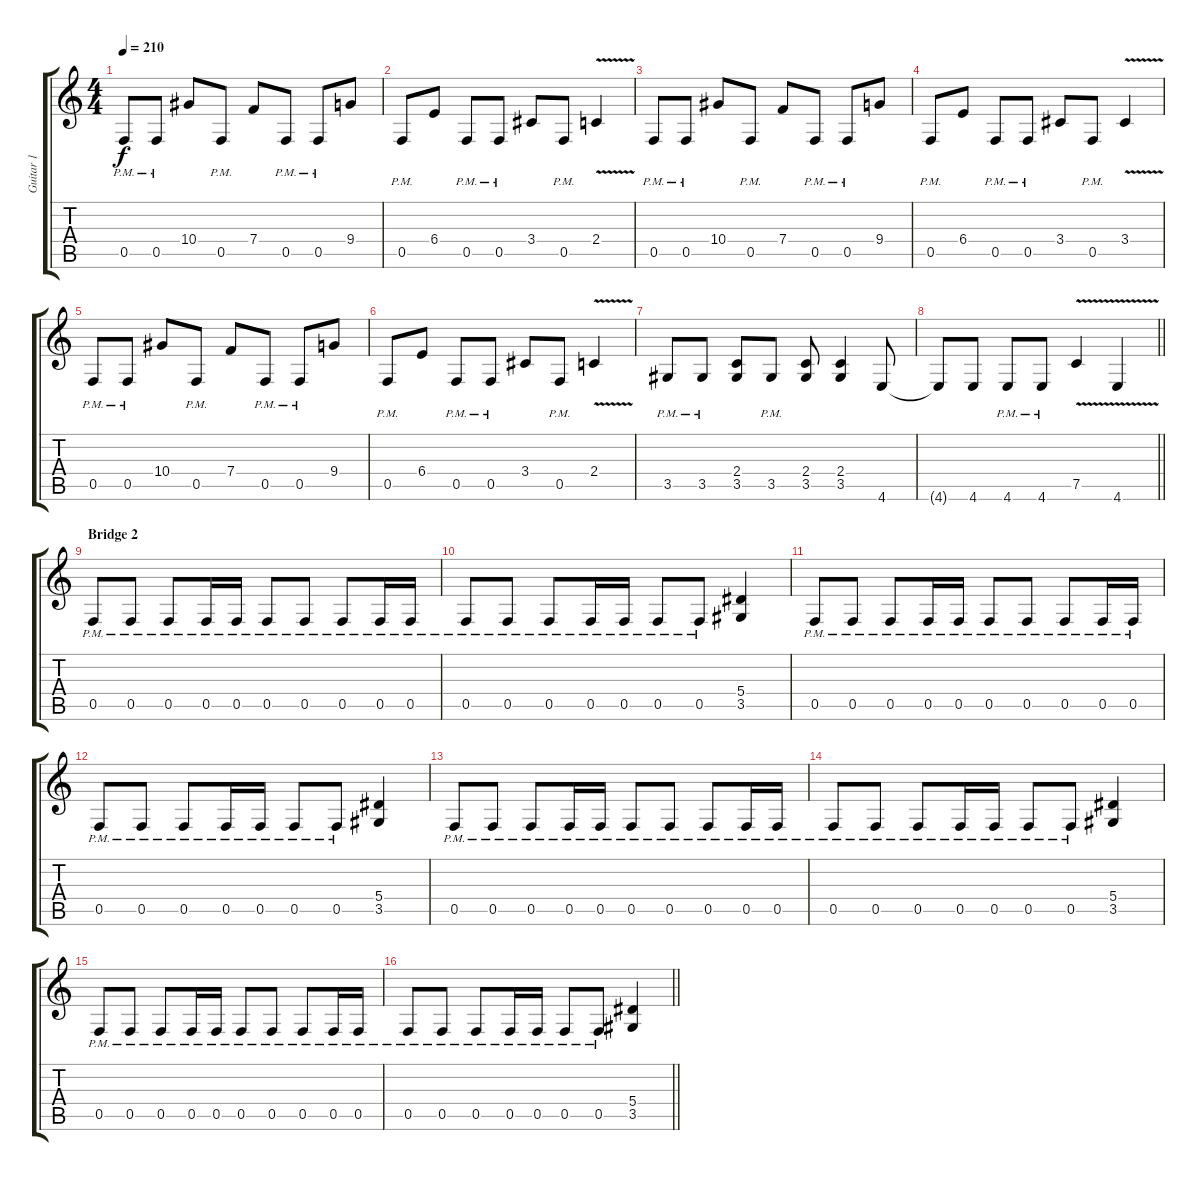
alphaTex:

\track ("Guitar 1" "Guitar 1") {instrument distortionguitar}
\staff {score tabs}
\tuning (C4 G3 Eb3 Bb2 F2 C2) {hide}
\ts (4 4)
\tempo 210
\clef g2
\ks c
0.5{pm}.8{dy f} 0.5{pm}.8 10.4.8 0.5{pm}.8 7.4.8 0.5{pm}.8 0.5{pm}.8 9.4.8 |
0.5{pm}.8 6.4.8 0.5{pm}.8 0.5{pm}.8 3.4.8 0.5{pm}.8 2.4{v}.4 |
0.5{pm}.8 0.5{pm}.8 10.4.8 0.5{pm}.8 7.4.8 0.5{pm}.8 0.5{pm}.8 9.4.8 |
0.5{pm}.8 6.4.8 0.5{pm}.8 0.5{pm}.8 3.4.8 0.5{pm}.8 3.4{v}.4 |
0.5{pm}.8 0.5{pm}.8 10.4.8 0.5{pm}.8 7.4.8 0.5{pm}.8 0.5{pm}.8 9.4.8 |
0.5{pm}.8 6.4.8 0.5{pm}.8 0.5{pm}.8 3.4.8 0.5{pm}.8 2.4{v}.4 |
3.5{pm}.8 3.5{pm}.8 (2.4 3.5).8 3.5{pm}.8 (2.4 3.5).8 (2.4 3.5).4 4.6.8 |
\barLineRight lightlight
4.6{t}.8 4.6.8 4.6{pm}.8 4.6{pm}.8 7.5{v}.4 4.6{v}.4 |
\section ("" "Bridge 2")
0.5{pm}.8 0.5{pm}.8 0.5{pm}.8 0.5{pm}.16 0.5{pm}.16 0.5{pm}.8 0.5{pm}.8 0.5{pm}.8 0.5{pm}.16 0.5{pm}.16 |
0.5{pm}.8 0.5{pm}.8 0.5{pm}.8 0.5{pm}.16 0.5{pm}.16 0.5{pm}.8 0.5{pm}.8 (5.4 3.5).4 |
0.5{pm}.8 0.5{pm}.8 0.5{pm}.8 0.5{pm}.16 0.5{pm}.16 0.5{pm}.8 0.5{pm}.8 0.5{pm}.8 0.5{pm}.16 0.5{pm}.16 |
0.5{pm}.8 0.5{pm}.8 0.5{pm}.8 0.5{pm}.16 0.5{pm}.16 0.5{pm}.8 0.5{pm}.8 (5.4 3.5).4 |
0.5{pm}.8 0.5{pm}.8 0.5{pm}.8 0.5{pm}.16 0.5{pm}.16 0.5{pm}.8 0.5{pm}.8 0.5{pm}.8 0.5{pm}.16 0.5{pm}.16 |
0.5{pm}.8 0.5{pm}.8 0.5{pm}.8 0.5{pm}.16 0.5{pm}.16 0.5{pm}.8 0.5{pm}.8 (5.4 3.5).4 |
0.5{pm}.8 0.5{pm}.8 0.5{pm}.8 0.5{pm}.16 0.5{pm}.16 0.5{pm}.8 0.5{pm}.8 0.5{pm}.8 0.5{pm}.16 0.5{pm}.16 |
\barLineRight lightlight
0.5{pm}.8 0.5{pm}.8 0.5{pm}.8 0.5{pm}.16 0.5{pm}.16 0.5{pm}.8 0.5{pm}.8 (5.4 3.5).4
